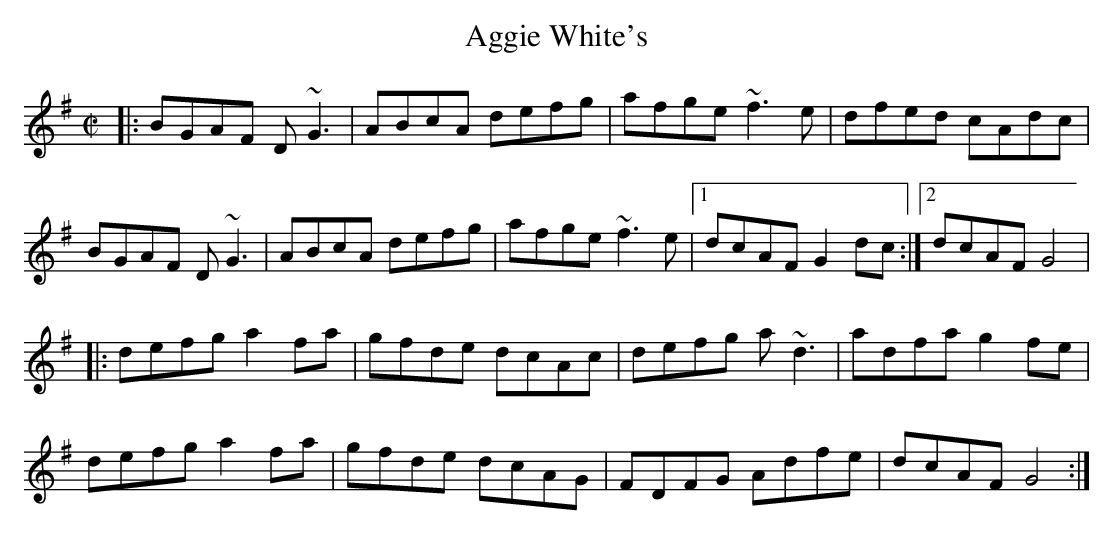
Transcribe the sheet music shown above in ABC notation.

X:1
T:Aggie White's
M:C|
K:G
|: BGAF D~G3 | ABcA defg | afge ~f3e | dfed cAdc |
BGAF D~G3 | ABcA defg | afge ~f3e |1 dcAF G2 dc :|2 dcAF G4 |
|: defg a2 fa | gfde dcAc | defg a~d3 | adfa g2fe |
defg a2 fa | gfde dcAG | FDFG Adfe | dcAF G4 :|
